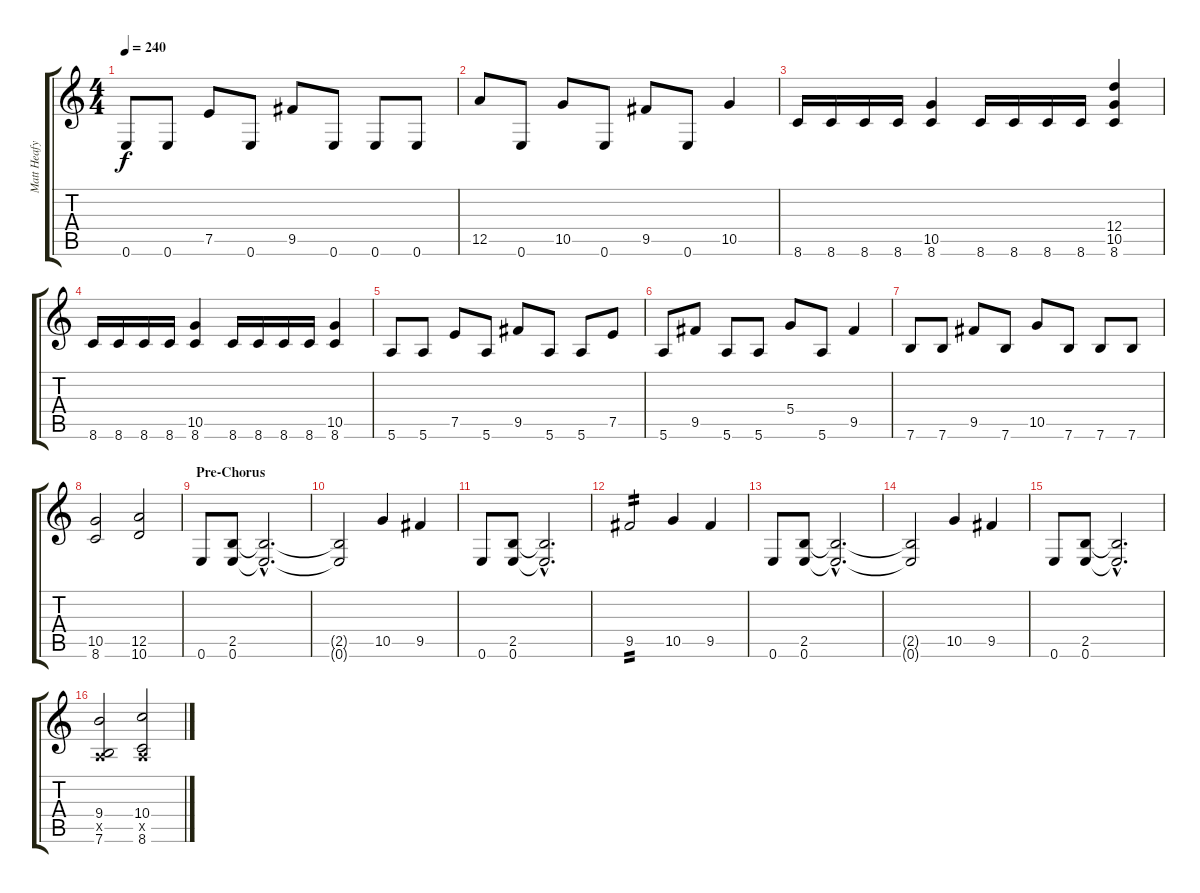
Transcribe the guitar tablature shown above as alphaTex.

\track ("Matt Heafy (Guitar)" "Matt Heafy") {instrument distortionguitar}
\staff {score tabs}
\tuning (E4 B3 G3 D3 A2 E2) {hide}
\ts (4 4)
\tempo 240
\clef g2
\ks c
0.6.8{dy f} 0.6.8 7.5.8 0.6.8 9.5.8 0.6.8 0.6.8 0.6.8 |
12.5.8 0.6.8 10.5.8 0.6.8 9.5.8 0.6.8 10.5.4 |
8.6.16 8.6.16 8.6.16 8.6.16 (10.5 8.6).4 8.6.16 8.6.16 8.6.16 8.6.16 (12.4 10.5 8.6).4 |
8.6.16 8.6.16 8.6.16 8.6.16 (10.5 8.6).4 8.6.16 8.6.16 8.6.16 8.6.16 (10.5 8.6).4 |
5.6.8 5.6.8 7.5.8 5.6.8 9.5.8 5.6.8 5.6.8 7.5.8 |
5.6.8 9.5.8 5.6.8 5.6.8 5.4.8 5.6.8 9.5.4 |
7.6.8 7.6.8 9.5.8 7.6.8 10.5.8 7.6.8 7.6.8 7.6.8 |
(10.5 8.6).2 (12.5 10.6).2 |
\section ("" "Pre-Chorus")
0.6.8 (2.5 0.6).8 (2.5{hac t} 0.6{hac t}).2{d} |
(2.5{t} 0.6{t}).2 10.5.4 9.5.4 |
0.6.8 (2.5 0.6).8 (2.5{hac t} 0.6{hac t}).2{d} |
9.5.2{tp 2} 10.5.4 9.5.4 |
0.6.8 (2.5 0.6).8 (2.5{hac t} 0.6{hac t}).2{d} |
(2.5{t} 0.6{t}).2 10.5.4 9.5.4 |
0.6.8 (2.5 0.6).8 (2.5{hac t} 0.6{hac t}).2{d} |
(9.4 0.5{x} 7.6).2 (10.4 0.5{x} 8.6).2
